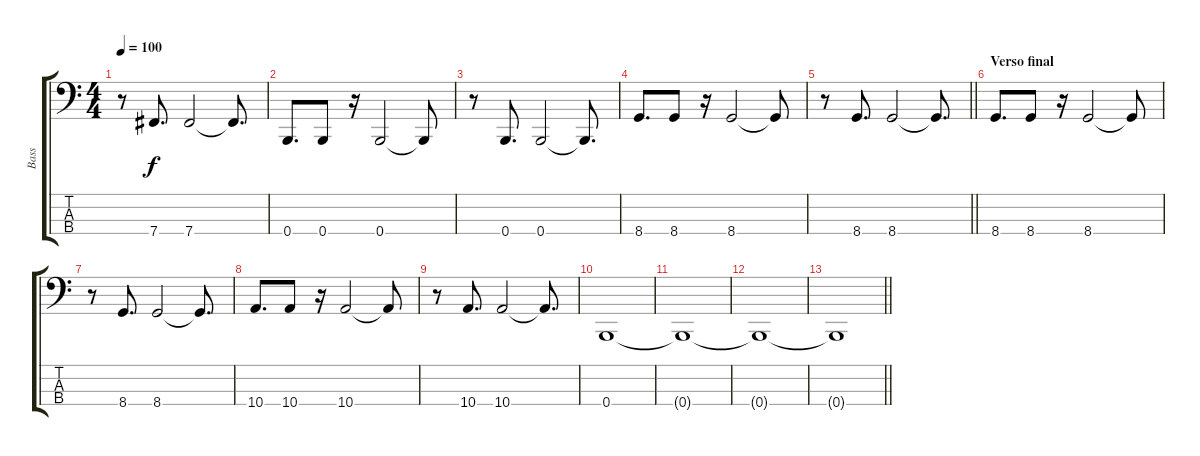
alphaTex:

\track ("Bass" "Bass") {instrument electricbassfinger}
\staff {score tabs}
\tuning (E2 B1 Gb1 B0) {hide}
\ts (4 4)
\tempo 100
\clef f4
\ks c
r.8{dy f} 7.4.8{d} 7.4.2 7.4{t}.8{d} |
0.4.8{d} 0.4.8 r.16 0.4.2 0.4{t}.8 |
r.8 0.4.8{d} 0.4.2 0.4{t}.8{d} |
8.4.8{d} 8.4.8 r.16 8.4.2 8.4{t}.8 |
\barLineRight lightlight
r.8 8.4.8{d} 8.4.2 8.4{t}.8{d} |
\section ("" "Verso final ")
8.4.8{d} 8.4.8 r.16 8.4.2 8.4{t}.8 |
r.8 8.4.8{d} 8.4.2 8.4{t}.8{d} |
10.4.8{d} 10.4.8 r.16 10.4.2 10.4{t}.8 |
r.8 10.4.8{d} 10.4.2 10.4{t}.8{d} |
0.4.1 |
0.4{t}.1 |
0.4{t}.1 |
\barLineRight lightlight
0.4{t}.1
